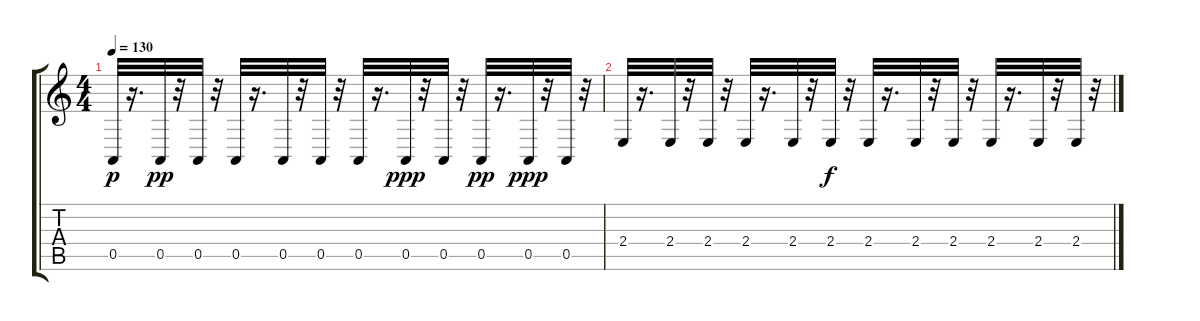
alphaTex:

\track "" {instrument lead8bassandlead}
\staff {score tabs}
\tuning (E4 B3 G3 D3 A2 E2) {hide}
\ts (4 4)
\tempo 130
\clef g2
\ks c
0.5.32{dy p} r.16{d} 0.5.32{dy pp} r.32 0.5.32 r.32 0.5.32 r.16{d} 0.5.32 r.32 0.5.32 r.32 0.5.32 r.16{d} 0.5.32{dy ppp} r.32 0.5.32 r.32 0.5.32{dy pp} r.16{d} 0.5.32{dy ppp} r.32 0.5.32 r.32 |
2.4.32 r.16{d} 2.4.32 r.32 2.4.32 r.32 2.4.32 r.16{d} 2.4.32 r.32 2.4.32{dy f} r.32 2.4.32 r.16{d} 2.4.32 r.32 2.4.32 r.32 2.4.32 r.16{d} 2.4.32 r.32 2.4.32 r.32
